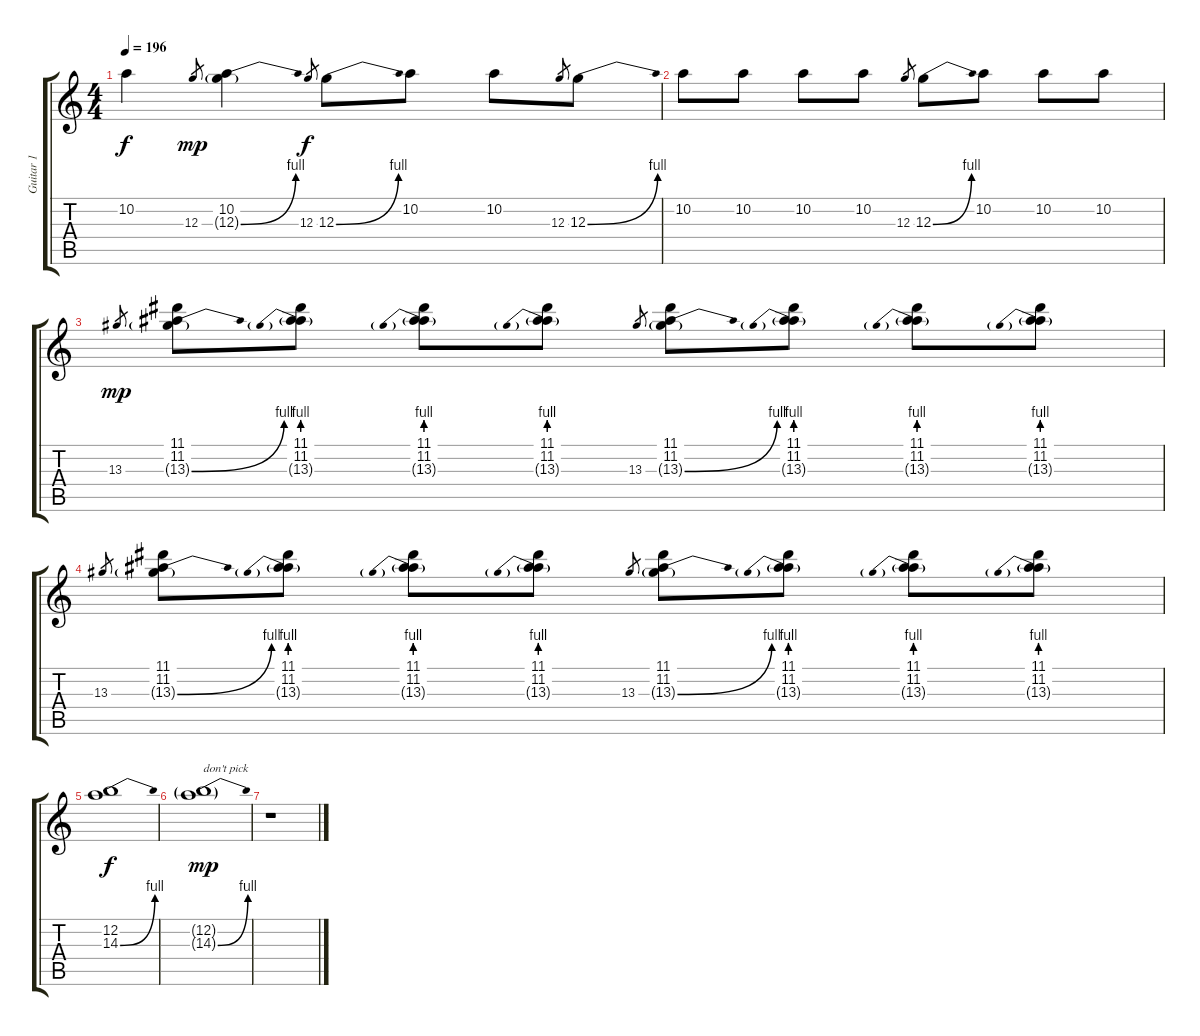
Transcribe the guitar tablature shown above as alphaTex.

\track ("Guitar 1" "Guitar 1") {instrument distortionguitar}
\staff {score tabs}
\tuning (E4 B3 G3 D3 A2 E2) {hide}
\ts (4 4)
\tempo 196
\clef g2
\ks c
10.2.4{dy f} 12.3.8{gr dy mp} (10.2 12.3{be (bend 0 0 60 4) g}).4 12.3.8{gr dy f} 12.3{be (bend 0 0 60 4)}.8 10.2.8 10.2.8 12.3.8{gr} 12.3{be (bend 0 0 60 4)}.8 |
10.2.8 10.2.8 10.2.8 10.2.8 12.3.8{gr} 12.3{be (bend 0 0 60 4)}.8 10.2.8 10.2.8 10.2.8 |
13.3.8{gr dy mp} (11.1 11.2 13.3{be (bend 0 0 60 4) g}).8 (11.1 11.2 13.3{be (prebend 0 4 60 4) g}).8 (11.1 11.2 13.3{be (prebend 0 4 60 4) g}).8 (11.1 11.2 13.3{be (prebend 0 4 60 4) g}).8 13.3.8{gr} (11.1 11.2 13.3{be (bend 0 0 60 4) g}).8 (11.1 11.2 13.3{be (prebend 0 4 60 4) g}).8 (11.1 11.2 13.3{be (prebend 0 4 60 4) g}).8 (11.1 11.2 13.3{be (prebend 0 4 60 4) g}).8 |
13.3.8{gr} (11.1 11.2 13.3{be (bend 0 0 60 4) g}).8 (11.1 11.2 13.3{be (prebend 0 4 60 4) g}).8 (11.1 11.2 13.3{be (prebend 0 4 60 4) g}).8 (11.1 11.2 13.3{be (prebend 0 4 60 4) g}).8 13.3.8{gr} (11.1 11.2 13.3{be (bend 0 0 60 4) g}).8 (11.1 11.2 13.3{be (prebend 0 4 60 4) g}).8 (11.1 11.2 13.3{be (prebend 0 4 60 4) g}).8 (11.1 11.2 13.3{be (prebend 0 4 60 4) g}).8 |
(12.2 14.3{be (bend 0 0 60 4)}).1{dy f} |
(12.2{g} 14.3{be (bend 0 0 60 4) g}).1{txt "don't pick " dy mp} |
r.1
